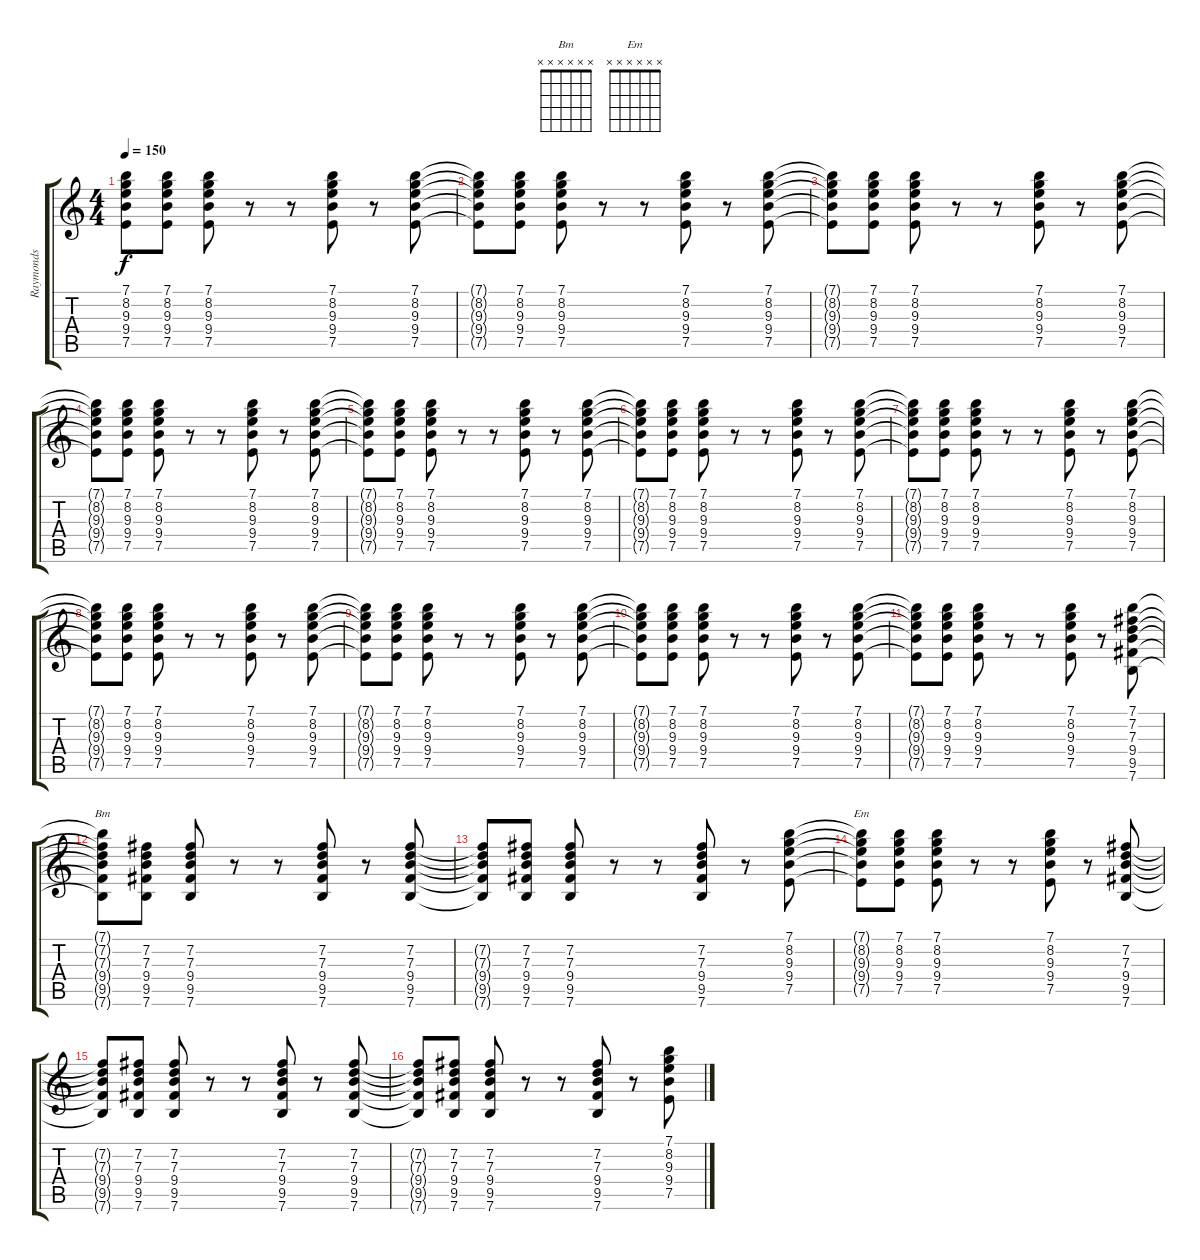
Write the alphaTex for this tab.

\track ("Raymonds" "Raymonds") {instrument distortionguitar}
\staff {score tabs}
\tuning (E4 B3 G3 D3 A2 E2) {hide}
\chord ("Bm" x x x x x x)
\chord ("Em" x x x x x x)
\ts (4 4)
\tempo 150
\clef g2
\ks c
(7.1{t} 8.2{t} 9.3{t} 9.4{t} 7.5{t}).8{dy f} (7.1 8.2 9.3 9.4 7.5).8 (7.1 8.2 9.3 9.4 7.5).8 r.8 r.8 (7.1 8.2 9.3 9.4 7.5).8 r.8 (7.1 8.2 9.3 9.4 7.5).8 |
(7.1{t} 8.2{t} 9.3{t} 9.4{t} 7.5{t}).8 (7.1 8.2 9.3 9.4 7.5).8 (7.1 8.2 9.3 9.4 7.5).8 r.8 r.8 (7.1 8.2 9.3 9.4 7.5).8 r.8 (7.1 8.2 9.3 9.4 7.5).8 |
(7.1{t} 8.2{t} 9.3{t} 9.4{t} 7.5{t}).8 (7.1 8.2 9.3 9.4 7.5).8 (7.1 8.2 9.3 9.4 7.5).8 r.8 r.8 (7.1 8.2 9.3 9.4 7.5).8 r.8 (7.1 8.2 9.3 9.4 7.5).8 |
(7.1{t} 8.2{t} 9.3{t} 9.4{t} 7.5{t}).8 (7.1 8.2 9.3 9.4 7.5).8 (7.1 8.2 9.3 9.4 7.5).8 r.8 r.8 (7.1 8.2 9.3 9.4 7.5).8 r.8 (7.1 8.2 9.3 9.4 7.5).8 |
(7.1{t} 8.2{t} 9.3{t} 9.4{t} 7.5{t}).8 (7.1 8.2 9.3 9.4 7.5).8 (7.1 8.2 9.3 9.4 7.5).8 r.8 r.8 (7.1 8.2 9.3 9.4 7.5).8 r.8 (7.1 8.2 9.3 9.4 7.5).8 |
(7.1{t} 8.2{t} 9.3{t} 9.4{t} 7.5{t}).8 (7.1 8.2 9.3 9.4 7.5).8 (7.1 8.2 9.3 9.4 7.5).8 r.8 r.8 (7.1 8.2 9.3 9.4 7.5).8 r.8 (7.1 8.2 9.3 9.4 7.5).8 |
(7.1{t} 8.2{t} 9.3{t} 9.4{t} 7.5{t}).8 (7.1 8.2 9.3 9.4 7.5).8 (7.1 8.2 9.3 9.4 7.5).8 r.8 r.8 (7.1 8.2 9.3 9.4 7.5).8 r.8 (7.1 8.2 9.3 9.4 7.5).8 |
(7.1{t} 8.2{t} 9.3{t} 9.4{t} 7.5{t}).8 (7.1 8.2 9.3 9.4 7.5).8 (7.1 8.2 9.3 9.4 7.5).8 r.8 r.8 (7.1 8.2 9.3 9.4 7.5).8 r.8 (7.1 8.2 9.3 9.4 7.5).8 |
(7.1{t} 8.2{t} 9.3{t} 9.4{t} 7.5{t}).8 (7.1 8.2 9.3 9.4 7.5).8 (7.1 8.2 9.3 9.4 7.5).8 r.8 r.8 (7.1 8.2 9.3 9.4 7.5).8 r.8 (7.1 8.2 9.3 9.4 7.5).8 |
(7.1{t} 8.2{t} 9.3{t} 9.4{t} 7.5{t}).8 (7.1 8.2 9.3 9.4 7.5).8 (7.1 8.2 9.3 9.4 7.5).8 r.8 r.8 (7.1 8.2 9.3 9.4 7.5).8 r.8 (7.1 8.2 9.3 9.4 7.5).8 |
(7.1{t} 8.2{t} 9.3{t} 9.4{t} 7.5{t}).8 (7.1 8.2 9.3 9.4 7.5).8 (7.1 8.2 9.3 9.4 7.5).8 r.8 r.8 (7.1 8.2 9.3 9.4 7.5).8 r.8 (7.1 7.2 7.3 9.4 9.5 7.6).8 |
(7.1{t} 7.2{t} 7.3{t} 9.4{t} 9.5{t} 7.6{t}).8{ch "Bm"} (7.2 7.3 9.4 9.5 7.6).8 (7.2 7.3 9.4 9.5 7.6).8 r.8 r.8 (7.2 7.3 9.4 9.5 7.6).8 r.8 (7.2 7.3 9.4 9.5 7.6).8 |
(7.2{t} 7.3{t} 9.4{t} 9.5{t} 7.6{t}).8 (7.2 7.3 9.4 9.5 7.6).8 (7.2 7.3 9.4 9.5 7.6).8 r.8 r.8 (7.2 7.3 9.4 9.5 7.6).8 r.8 (7.1 8.2 9.3 9.4 7.5).8 |
(7.1{t} 8.2{t} 9.3{t} 9.4{t} 7.5{t}).8{ch "Em"} (7.1 8.2 9.3 9.4 7.5).8 (7.1 8.2 9.3 9.4 7.5).8 r.8 r.8 (7.1 8.2 9.3 9.4 7.5).8 r.8 (7.2 7.3 9.4 9.5 7.6).8 |
(7.2{t} 7.3{t} 9.4{t} 9.5{t} 7.6{t}).8 (7.2 7.3 9.4 9.5 7.6).8 (7.2 7.3 9.4 9.5 7.6).8 r.8 r.8 (7.2 7.3 9.4 9.5 7.6).8 r.8 (7.2 7.3 9.4 9.5 7.6).8 |
(7.2{t} 7.3{t} 9.4{t} 9.5{t} 7.6{t}).8 (7.2 7.3 9.4 9.5 7.6).8 (7.2 7.3 9.4 9.5 7.6).8 r.8 r.8 (7.2 7.3 9.4 9.5 7.6).8 r.8 (7.1 8.2 9.3 9.4 7.5).8
